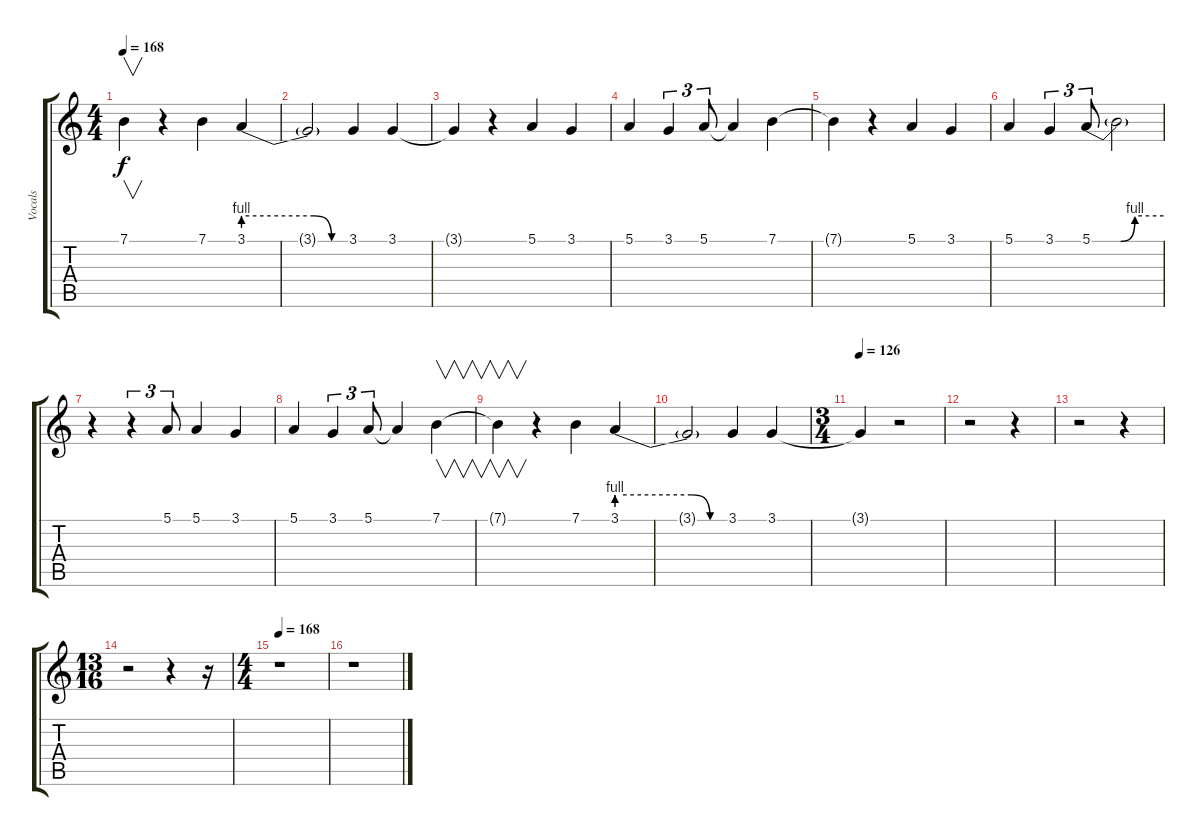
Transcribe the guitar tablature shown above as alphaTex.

\track ("Vocals" "Vocals") {instrument violin}
\staff {score tabs}
\tuning (E4 B3 G3 D3 A2 E2) {hide}
\ts (4 4)
\tempo 168
\clef g2
\ks c
7.1{t}.4{v dy f} r.4 7.1.4 3.1{be (custom 0 4 40 4 50 0 60 0)}.4 |
3.1{t}.2 3.1.4 3.1.4 |
3.1{t}.4 r.4 5.1.4 3.1.4 |
5.1.4 3.1.4{tu (3 2)} 5.1.8{tu (3 2)} 5.1{t}.4 7.1.4 |
7.1{t}.4 r.4 5.1.4 3.1.4 |
5.1.4 3.1.4{tu (3 2)} 5.1{be (custom 0 0 24 0 36 4 60 4)}.8{tu (3 2)} 5.1{t}.2 |
r.4 r.4{tu (3 2)} 5.1.8{tu (3 2)} 5.1.4 3.1.4 |
5.1.4 3.1.4{tu (3 2)} 5.1.8{tu (3 2)} 5.1{t}.4 7.1.4{v} |
7.1{t}.4{v} r.4 7.1.4 3.1{be (custom 0 4 40 4 50 0 60 0)}.4 |
3.1{t}.2 3.1.4 3.1.4 |
\ts (3 4)
\tempo 126
3.1{t}.4 r.2 |
r.2 r.4 |
r.2 r.4 |
\ts (13 16)
r.2 r.4 r.16 |
\ts (4 4)
\tempo 168
r.1 |
r.1
